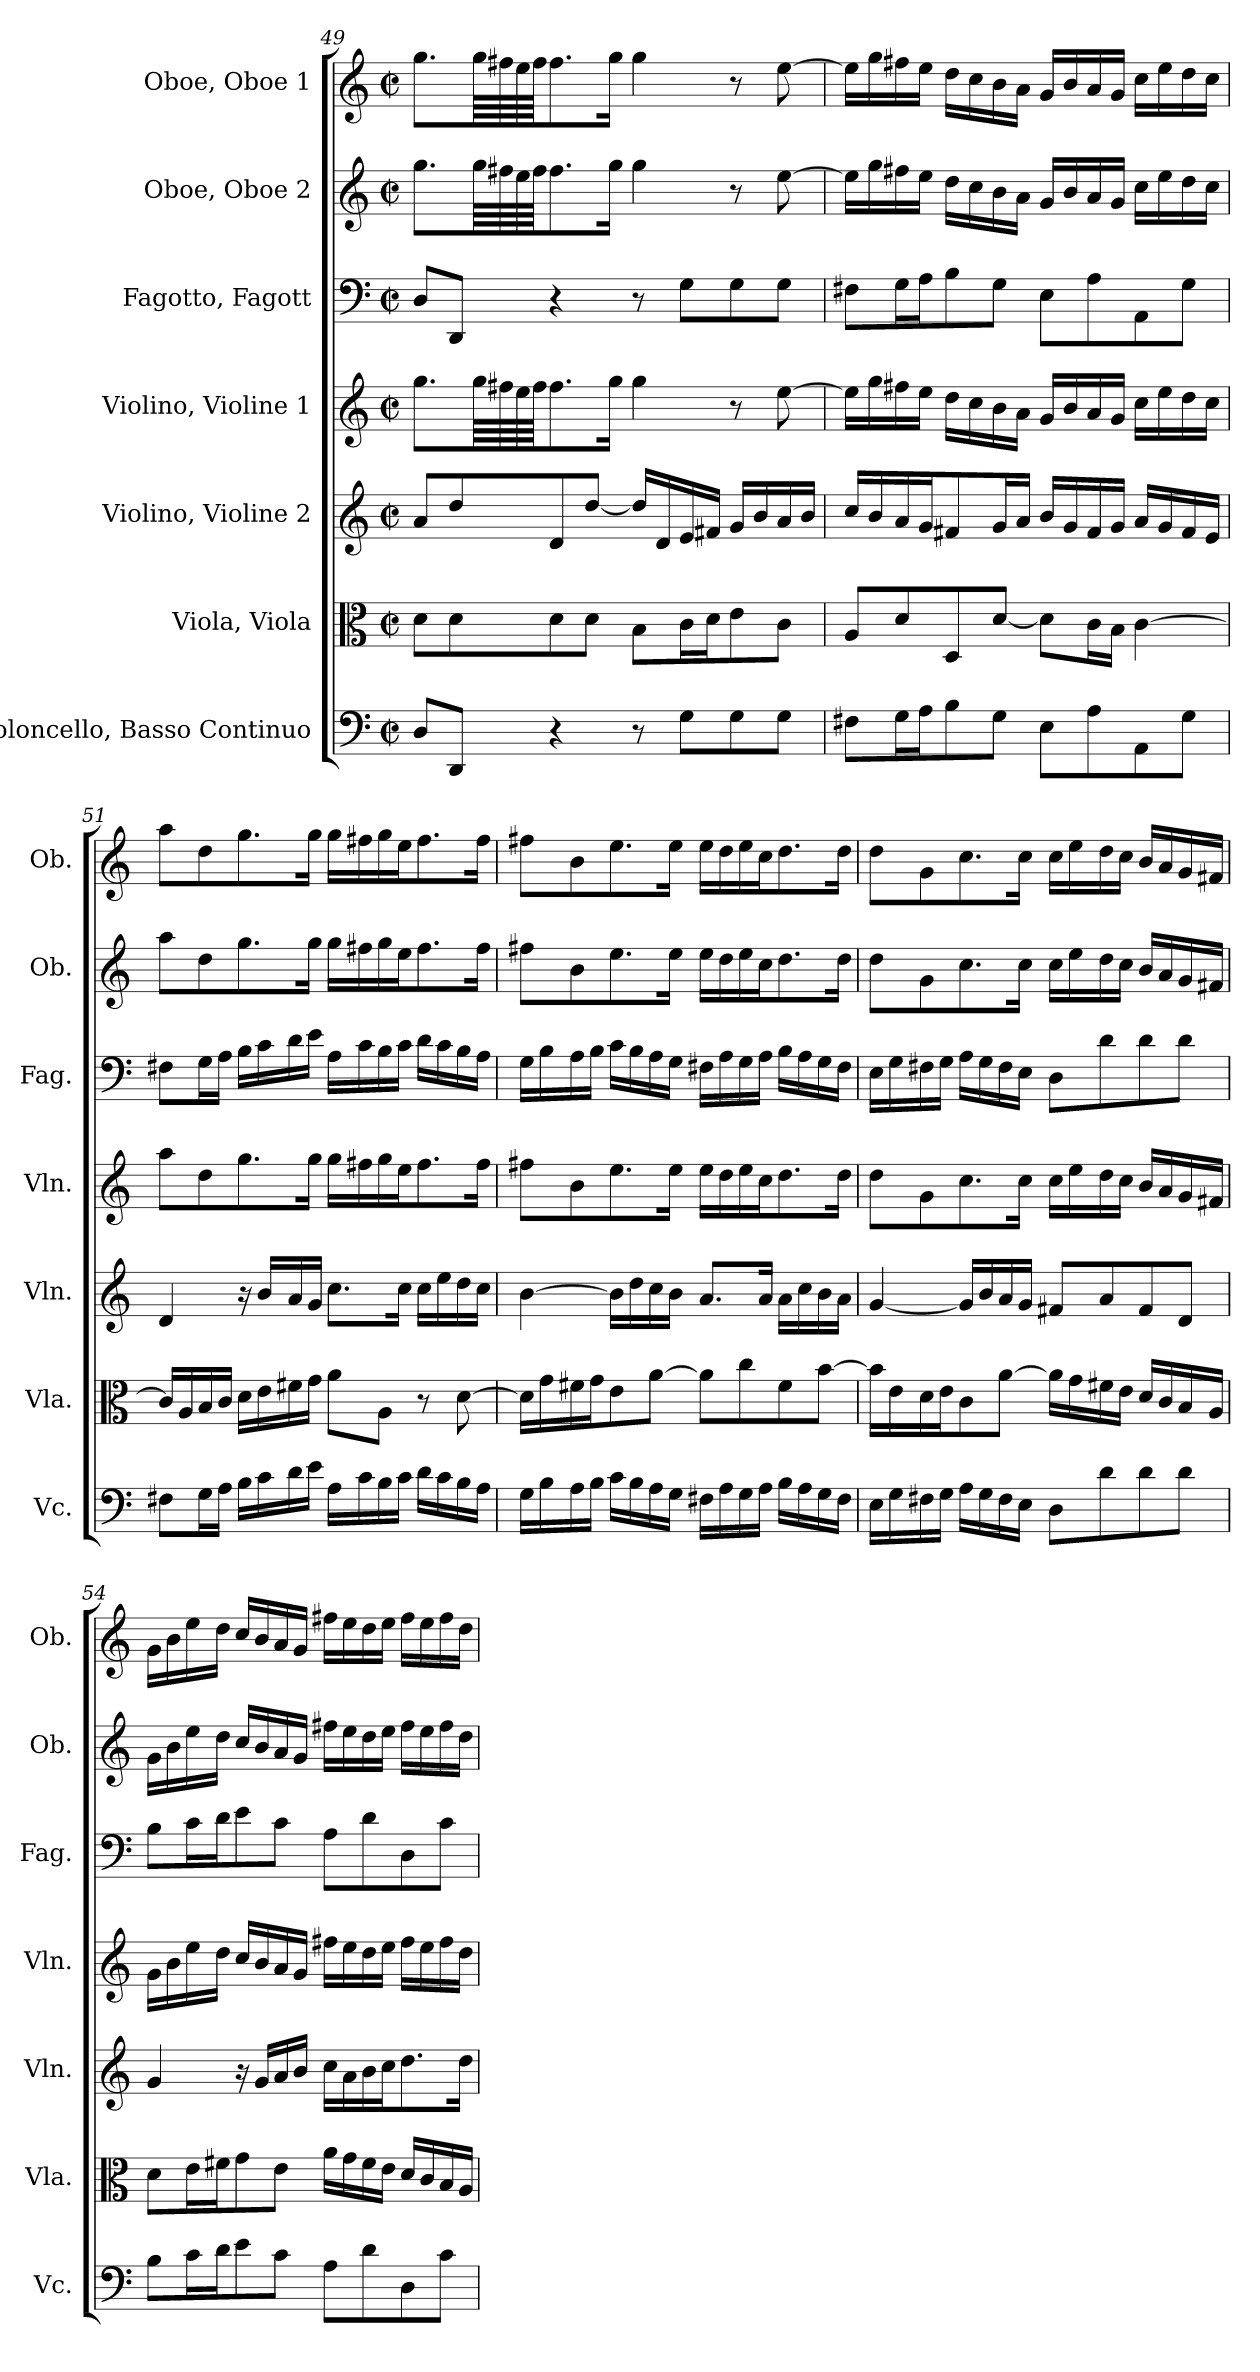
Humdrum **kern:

**kern	**kern	**kern	**kern	**kern	**kern	**kern
*part7	*part6	*part5	*part4	*part3	*part2	*part1
*staff7	*staff6	*staff5	*staff4	*staff3	*staff2	*staff1
*I"Violoncello, Basso Continuo	*I"Viola, Viola	*I"Violino, Violine 2	*I"Violino, Violine 1	*I"Fagotto, Fagott	*I"Oboe, Oboe 2	*I"Oboe, Oboe 1
*I'Vc.	*I'Vla.	*I'Vln.	*I'Vln.	*I'Fag.	*I'Ob.	*I'Ob.
*clefF4	*clefC3	*clefG2	*clefG2	*clefF4	*clefG2	*clefG2
*k[]	*k[]	*k[]	*k[]	*k[]	*k[]	*k[]
*M2/2	*M2/2	*M2/2	*M2/2	*M2/2	*M2/2	*M2/2
*met(c|)	*met(c|)	*met(c|)	*met(c|)	*met(c|)	*met(c|)	*met(c|)
=49	=49	=49	=49	=49	=49	=49
8D/L	8d\L	8a/L	8.gg\L	8D/L	8.gg\L	8.gg\L
8DD/J	8d\	8dd/	.	8DD/J	.	.
.	.	.	64gg\LLL	.	64gg\LLL	64gg\LLL
.	.	.	64ff#X\	.	64ff#X\	64ff#X\
.	.	.	64ee\	.	64ee\	64ee\
.	.	.	64ff#\JJJ	.	64ff#\JJJ	64ff#\JJJ
4r	8d\	8d/	8.ff#\	4r	8.ff#\	8.ff#\
.	8d\J	[8dd/J	.	.	.	.
.	.	.	16gg\Jk	.	16gg\Jk	16gg\Jk
8r	8B\L	16dd/LL]	4gg\	8r	4gg\	4gg\
.	.	16d/	.	.	.	.
8G\L	16c\L	16e/	.	8G\L	.	.
.	16d\J	16f#X/JJ	.	.	.	.
8G\	8e\	16g/LL	8r	8G\	8r	8r
.	.	16b/	.	.	.	.
8G\J	8c\J	16a/	[8ee\	8G\J	[8ee\	[8ee\
.	.	16b/JJ	.	.	.	.
=50	=50	=50	=50	=50	=50	=50
8F#X\L	8A/L	16cc/LL	16ee\LL]	8F#X\L	16ee\LL]	16ee\LL]
.	.	16b/	16gg\	.	16gg\	16gg\
16G\L	8d/	16a/	16ff#X\	16G\L	16ff#X\	16ff#X\
16A\J	.	16g/J	16ee\JJ	16A\J	16ee\JJ	16ee\JJ
8B\	8D/	8f#X/	16dd\LL	8B\	16dd\LL	16dd\LL
.	.	.	16cc\	.	16cc\	16cc\
8G\J	[8d/J	16g/L	16b\	8G\J	16b\	16b\
.	.	16a/JJ	16a\JJ	.	16a\JJ	16a\JJ
8E\L	8d\L]	16b/LL	16g/LL	8E\L	16g/LL	16g/LL
.	.	16g/	16b/	.	16b/	16b/
8A\	16c\L	16f#/	16a/	8A\	16a/	16a/
.	16B\JJ	16g/JJ	16g/JJ	.	16g/JJ	16g/JJ
8AA\	[4c\	16a/LL	16cc\LL	8AA\	16cc\LL	16cc\LL
.	.	16g/	16ee\	.	16ee\	16ee\
8G\J	.	16f#/	16dd\	8G\J	16dd\	16dd\
.	.	16e/JJ	16cc\JJ	.	16cc\JJ	16cc\JJ
!!LO:PB:g=z
=51	=51	=51	=51	=51	=51	=51
8F#X\L	16c/LL]	4d/	8aa\L	8F#X\L	8aa\L	8aa\L
.	16A/	.	.	.	.	.
16G\L	16B/	.	8dd\	16G\L	8dd\	8dd\
16A\JJ	16c/JJ	.	.	16A\JJ	.	.
16B\LL	16d\LL	16r	8.gg\	16B\LL	8.gg\	8.gg\
16c\	16e\	16b/LL	.	16c\	.	.
16d\	16f#X\	16a/	.	16d\	.	.
16e\JJ	16g\JJ	16g/JJ	16gg\Jk	16e\JJ	16gg\Jk	16gg\Jk
16A\LL	8a\L	8.cc\L	16gg\LL	16A\LL	16gg\LL	16gg\LL
16c\	.	.	16ff#X\	16c\	16ff#X\	16ff#X\
16B\	8A\J	.	16gg\	16B\	16gg\	16gg\
16c\JJ	.	16cc\Jk	16ee\J	16c\JJ	16ee\J	16ee\J
16d\LL	8r	16cc\LL	8.ff#\	16d\LL	8.ff#\	8.ff#\
16c\	.	16ee\	.	16c\	.	.
16B\	[8d\	16dd\	.	16B\	.	.
16A\JJ	.	16cc\JJ	16ff#\Jk	16A\JJ	16ff#\Jk	16ff#\Jk
=52	=52	=52	=52	=52	=52	=52
16G\LL	16d\LL]	[4b\	8ff#X\L	16G\LL	8ff#X\L	8ff#X\L
16B\	16g\	.	.	16B\	.	.
16A\	16f#X\	.	8b\	16A\	8b\	8b\
16B\JJ	16g\J	.	.	16B\JJ	.	.
16c\LL	8e\	16b\LL]	8.ee\	16c\LL	8.ee\	8.ee\
16B\	.	16dd\	.	16B\	.	.
16A\	[8a\J	16cc\	.	16A\	.	.
16G\JJ	.	16b\JJ	16ee\Jk	16G\JJ	16ee\Jk	16ee\Jk
16F#X\LL	8a\L]	8.a/L	16ee\LL	16F#X\LL	16ee\LL	16ee\LL
16A\	.	.	16dd\	16A\	16dd\	16dd\
16G\	8cc\	.	16ee\	16G\	16ee\	16ee\
16A\JJ	.	16a/Jk	16cc\J	16A\JJ	16cc\J	16cc\J
16B\LL	8f#\	16a\LL	8.dd\	16B\LL	8.dd\	8.dd\
16A\	.	16cc\	.	16A\	.	.
16G\	[8b\J	16b\	.	16G\	.	.
16F#\JJ	.	16a\JJ	16dd\Jk	16F#\JJ	16dd\Jk	16dd\Jk
!!LO:LB:g=z
=53	=53	=53	=53	=53	=53	=53
16E\LL	16b\LL]	[4g/	8dd\L	16E\LL	8dd\L	8dd\L
16G\	16e\	.	.	16G\	.	.
16F#X\	16d\	.	8g\	16F#X\	8g\	8g\
16G\JJ	16e\J	.	.	16G\JJ	.	.
16A\LL	8c\	16g/LL]	8.cc\	16A\LL	8.cc\	8.cc\
16G\	.	16b/	.	16G\	.	.
16F#\	[8a\J	16a/	.	16F#\	.	.
16E\JJ	.	16g/JJ	16cc\Jk	16E\JJ	16cc\Jk	16cc\Jk
8D\L	16a\LL]	8f#X/L	16cc\LL	8D\L	16cc\LL	16cc\LL
.	16g\	.	16ee\	.	16ee\	16ee\
8d\	16f#X\	8a/	16dd\	8d\	16dd\	16dd\
.	16e\JJ	.	16cc\JJ	.	16cc\JJ	16cc\JJ
8d\	16d/LL	8f#/	16b/LL	8d\	16b/LL	16b/LL
.	16c/	.	16a/	.	16a/	16a/
8d\J	16B/	8d/J	16g/	8d\J	16g/	16g/
.	16A/JJ	.	16f#X/JJ	.	16f#X/JJ	16f#X/JJ
=54	=54	=54	=54	=54	=54	=54
8B\L	8d\L	4g/	16g\LL	8B\L	16g\LL	16g\LL
.	.	.	16b\	.	16b\	16b\
16c\L	16e\L	.	16ee\	16c\L	16ee\	16ee\
16d\J	16f#X\J	.	16dd\JJ	16d\J	16dd\JJ	16dd\JJ
8e\	8g\	16r	16cc/LL	8e\	16cc/LL	16cc/LL
.	.	16g/LL	16b/	.	16b/	16b/
8c\J	8e\J	16a/	16a/	8c\J	16a/	16a/
.	.	16b/JJ	16g/JJ	.	16g/JJ	16g/JJ
8A\L	16a\LL	16cc\LL	16ff#X\LL	8A\L	16ff#X\LL	16ff#X\LL
.	16g\	16a\	16ee\	.	16ee\	16ee\
8d\	16f#\	16b\	16dd\	8d\	16dd\	16dd\
.	16e\JJ	16cc\J	16ee\JJ	.	16ee\JJ	16ee\JJ
8D\	16d/LL	8.dd\	16ff#\LL	8D\	16ff#\LL	16ff#\LL
.	16c/	.	16ee\	.	16ee\	16ee\
8c\J	16B/	.	16ff#\	8c\J	16ff#\	16ff#\
.	16A/JJ	16dd\Jk	16dd\JJ	.	16dd\JJ	16dd\JJ
=	=	=	=	=	=	=
*-	*-	*-	*-	*-	*-	*-
